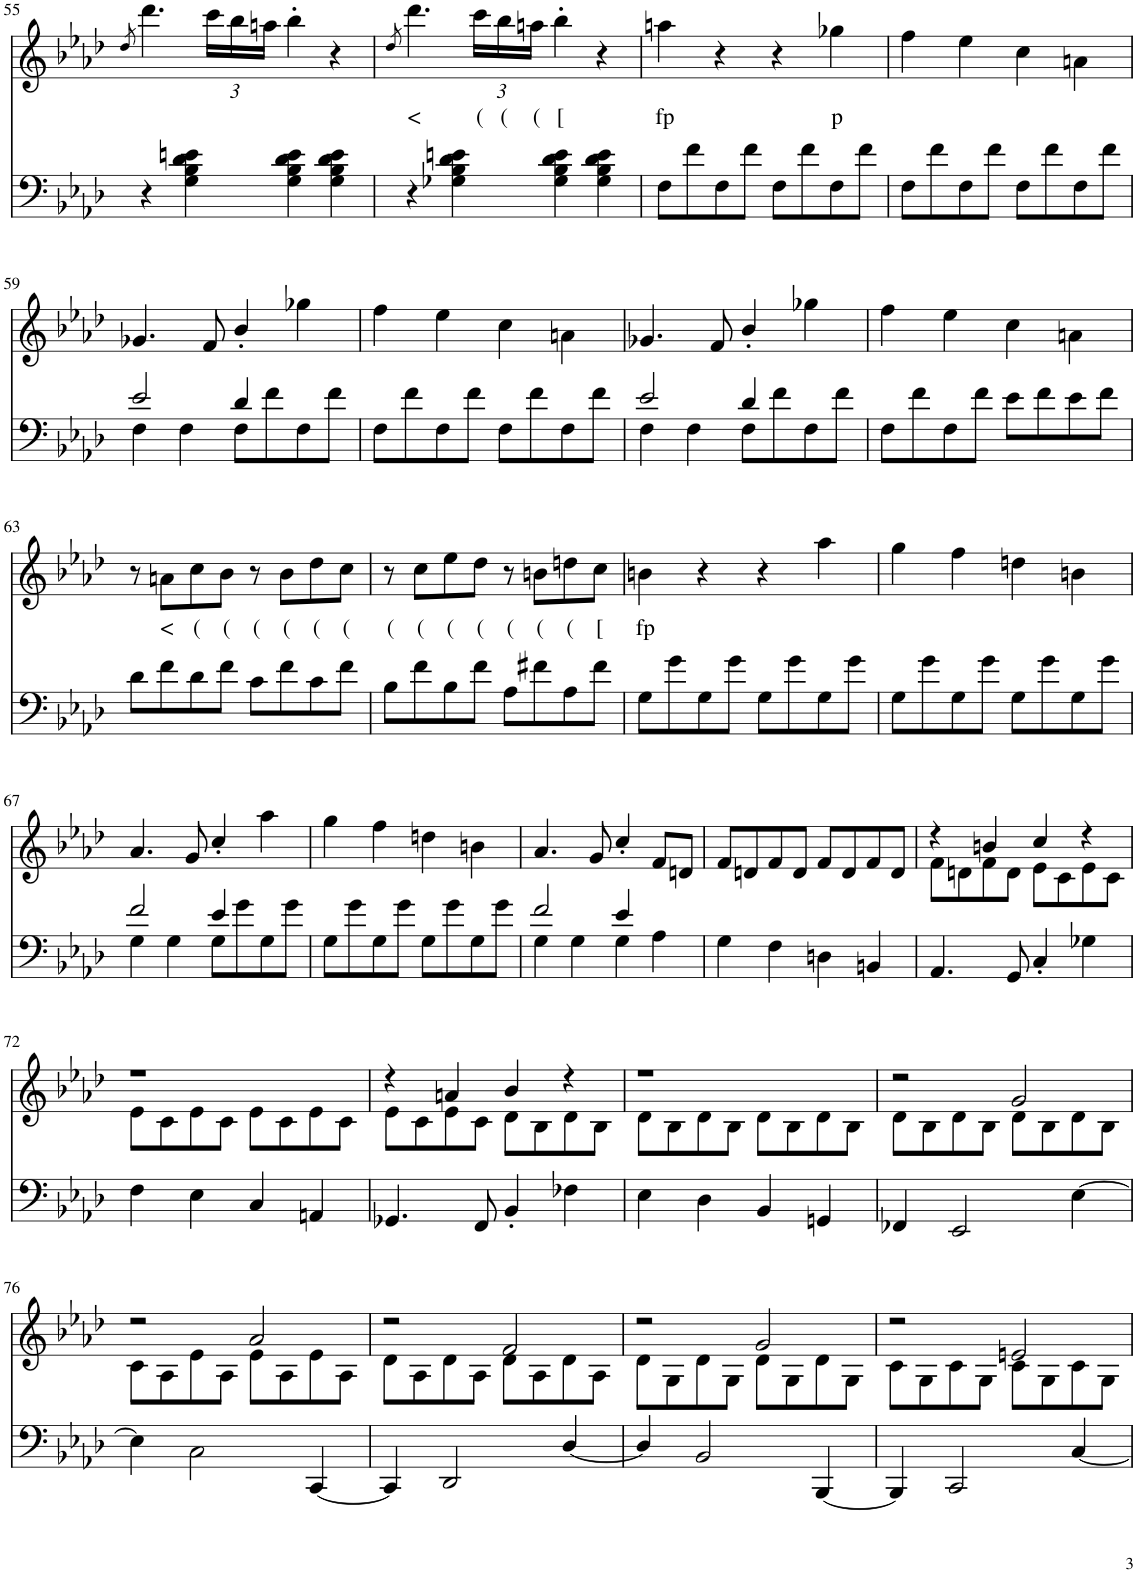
**kern	**kern	**text
*part2	*part1	*part1
*staff2	*staff1	*staff1
*I"piano	*I"piano	*
*I'Pno	*I'Pno	*
!!LO:PB:g=z
*clefF4	*clefG2	*
*k[b-e-a-d-]	*k[b-e-a-d-]	*
*f:	*f:	*
*M2/2	*M2/2	*
=55	=55	=55
.	8qdd-/	.
4r	4.ddd-\	.
4G\ 4B-\ 4d-\ 4en\	.	.
*	*Xbrackettup	*
.	24ccc\LL	.
.	24bb-\	.
.	24aan\JJ	.
4G\ 4B-\ 4d-\ 4e\	4bb-'\	.
4G\ 4B-\ 4d-\ 4e\	4r	.
=56	=56	=56
.	8qdd-/	.
!	!	!LO:LY:b
4r	4.ddd-\	<
4G-X\ 4B-\ 4d-\ 4en\	.	.
!	!	!LO:LY:b
.	24ccc\LL	(
!	!	!LO:LY:b
.	24bb-\	(
!	!	!LO:LY:b
.	24aan\JJ	(
!	!	!LO:LY:b
4G-\ 4B-\ 4d-\ 4e\	4bb-'\	[
4G-\ 4B-\ 4d-\ 4e\	4r	.
=57	=57	=57
!	!	!LO:LY:b
8F\L	4aan\	fp
8f\	.	.
8F\	4r	.
8f\J	.	.
8F\L	4r	.
8f\	.	.
!	!	!LO:LY:b
8F\	4gg-X\	p
8f\J	.	.
=58	=58	=58
8F\L	4ff\	.
8f\	.	.
8F\	4ee-\	.
8f\J	.	.
8F\L	4cc\	.
8f\	.	.
8F\	4an\	.
8f\J	.	.
!!LO:LB:g=z
=59	=59	=59
*^	*	*
2e-/	4F\	4.g-X/	.
.	4F\	.	.
.	.	8f/	.
4d-/	8F\L	4b-'/	.
.	8f\	.	.
4ryy	8F\	4gg-X\	.
.	8f\J	.	.
*v	*v	*	*
=60	=60	=60
8F\L	4ff\	.
8f\	.	.
8F\	4ee-\	.
8f\J	.	.
8F\L	4cc\	.
8f\	.	.
8F\	4an\	.
8f\J	.	.
=61	=61	=61
*^	*	*
2e-/	4F\	4.g-X/	.
.	4F\	.	.
.	.	8f/	.
4d-/	8F\L	4b-'/	.
.	8f\	.	.
4ryy	8F\	4gg-X\	.
.	8f\J	.	.
*v	*v	*	*
=62	=62	=62
8F\L	4ff\	.
8f\	.	.
8F\	4ee-\	.
8f\J	.	.
8e-\L	4cc\	.
8f\	.	.
8e-\	4an\	.
8f\J	.	.
!!LO:LB:g=z
=63	=63	=63
8d-\L	8r	.
!	!	!LO:LY:b
8f\	8an\L	<
!	!	!LO:LY:b
8d-\	8cc\	(
!	!	!LO:LY:b
8f\J	8b-\J	(
!	!	!LO:LY:b
8c\L	8r	(
!	!	!LO:LY:b
8f\	8b-\L	(
!	!	!LO:LY:b
8c\	8dd-\	(
!	!	!LO:LY:b
8f\J	8cc\J	(
=64	=64	=64
!	!	!LO:LY:b
8B-\L	8r	(
!	!	!LO:LY:b
8f\	8cc\L	(
!	!	!LO:LY:b
8B-\	8ee-\	(
!	!	!LO:LY:b
8f\J	8dd-\J	(
!	!	!LO:LY:b
8A-\L	8r	(
!	!	!LO:LY:b
8f#X\	8bn\L	(
!	!	!LO:LY:b
8A-\	8ddn\	(
!	!	!LO:LY:b
8f#\J	8cc\J	[
=65	=65	=65
!	!	!LO:LY:b
8G\L	4bn\	fp
8g\	.	.
8G\	4r	.
8g\J	.	.
8G\L	4r	.
8g\	.	.
8G\	4aa-\	.
8g\J	.	.
=66	=66	=66
8G\L	4gg\	.
8g\	.	.
8G\	4ff\	.
8g\J	.	.
8G\L	4ddn\	.
8g\	.	.
8G\	4bn\	.
8g\J	.	.
!!LO:LB:g=z
=67	=67	=67
*^	*	*
2f/	4G\	4.a-/	.
.	4G\	.	.
.	.	8g/	.
4e-/	8G\L	4cc'/	.
.	8g\	.	.
4ryy	8G\	4aa-\	.
.	8g\J	.	.
*v	*v	*	*
=68	=68	=68
8G\L	4gg\	.
8g\	.	.
8G\	4ff\	.
8g\J	.	.
8G\L	4ddn\	.
8g\	.	.
8G\	4bn\	.
8g\J	.	.
=69	=69	=69
*^	*	*
2f/	4G\	4.a-/	.
.	4G\	.	.
.	.	8g/	.
4e-/	4G\	4cc'/	.
4A-\	4ryy	8f/L	.
.	.	8dn/J	.
*v	*v	*	*
=70	=70	=70
4G\	8f/L	.
.	8dn/	.
4F\	8f/	.
.	8d/J	.
4Dn\	8f/L	.
.	8d/	.
4BBn/	8f/	.
.	8d/J	.
=71	=71	=71
*	*^	*
4.AA-/	4r	8f\L	.
.	.	8dn\	.
.	4bn/	8f\	.
8GG/	.	8d\J	.
4C'/	4cc/	8e-\L	.
.	.	8c\	.
4G-X\	4r	8e-\	.
.	.	8c\J	.
!!LO:LB:g=z	!!
=72	=72	=72	=72
4F\	1r	8e-\L	.
.	.	8c\	.
4E-\	.	8e-\	.
.	.	8c\J	.
4C/	.	8e-\L	.
.	.	8c\	.
4AAn/	.	8e-\	.
.	.	8c\J	.
=73	=73	=73	=73
4.GG-X/	4r	8e-\L	.
.	.	8c\	.
.	4an/	8e-\	.
8FF/	.	8c\J	.
4BB-'/	4b-/	8d-\L	.
.	.	8B-\	.
4F-X\	4r	8d-\	.
.	.	8B-\J	.
=74	=74	=74	=74
4E-\	1r	8d-\L	.
.	.	8B-\	.
4D-\	.	8d-\	.
.	.	8B-\J	.
4BB-/	.	8d-\L	.
.	.	8B-\	.
4GGn/	.	8d-\	.
.	.	8B-\J	.
=75	=75	=75	=75
4FF-X/	2r	8d-\L	.
.	.	8B-\	.
2EE-/	.	8d-\	.
.	.	8B-\J	.
.	2g/	8d-\L	.
.	.	8B-\	.
[4E-\	.	8d-\	.
.	.	8B-\J	.
!!LO:LB:g=z	!!
=76	=76	=76	=76
4E-\]	2r	8c\L	.
.	.	8A-\	.
2C\	.	8e-\	.
.	.	8A-\J	.
.	2a-/	8e-\L	.
.	.	8A-\	.
[4CC/	.	8e-\	.
.	.	8A-\J	.
=77	=77	=77	=77
4CC/]	2r	8d-\L	.
.	.	8A-\	.
2DD-/	.	8d-\	.
.	.	8A-\J	.
.	2f/	8d-\L	.
.	.	8A-\	.
[4D-/	.	8d-\	.
.	.	8A-\J	.
=78	=78	=78	=78
4D-/]	2r	8d-\L	.
.	.	8G\	.
2BB-/	.	8d-\	.
.	.	8G\J	.
.	2g/	8d-\L	.
.	.	8G\	.
[4BBB-/	.	8d-\	.
.	.	8G\J	.
=79	=79	=79	=79
4BBB-/]	2r	8c\L	.
.	.	8G\	.
2CC/	.	8c\	.
.	.	8G\J	.
.	2en/	8c\L	.
.	.	8G\	.
[4C/	.	8c\	.
.	.	8G\J	.
*	*v	*v	*
=	=	=
*-	*-	*-
